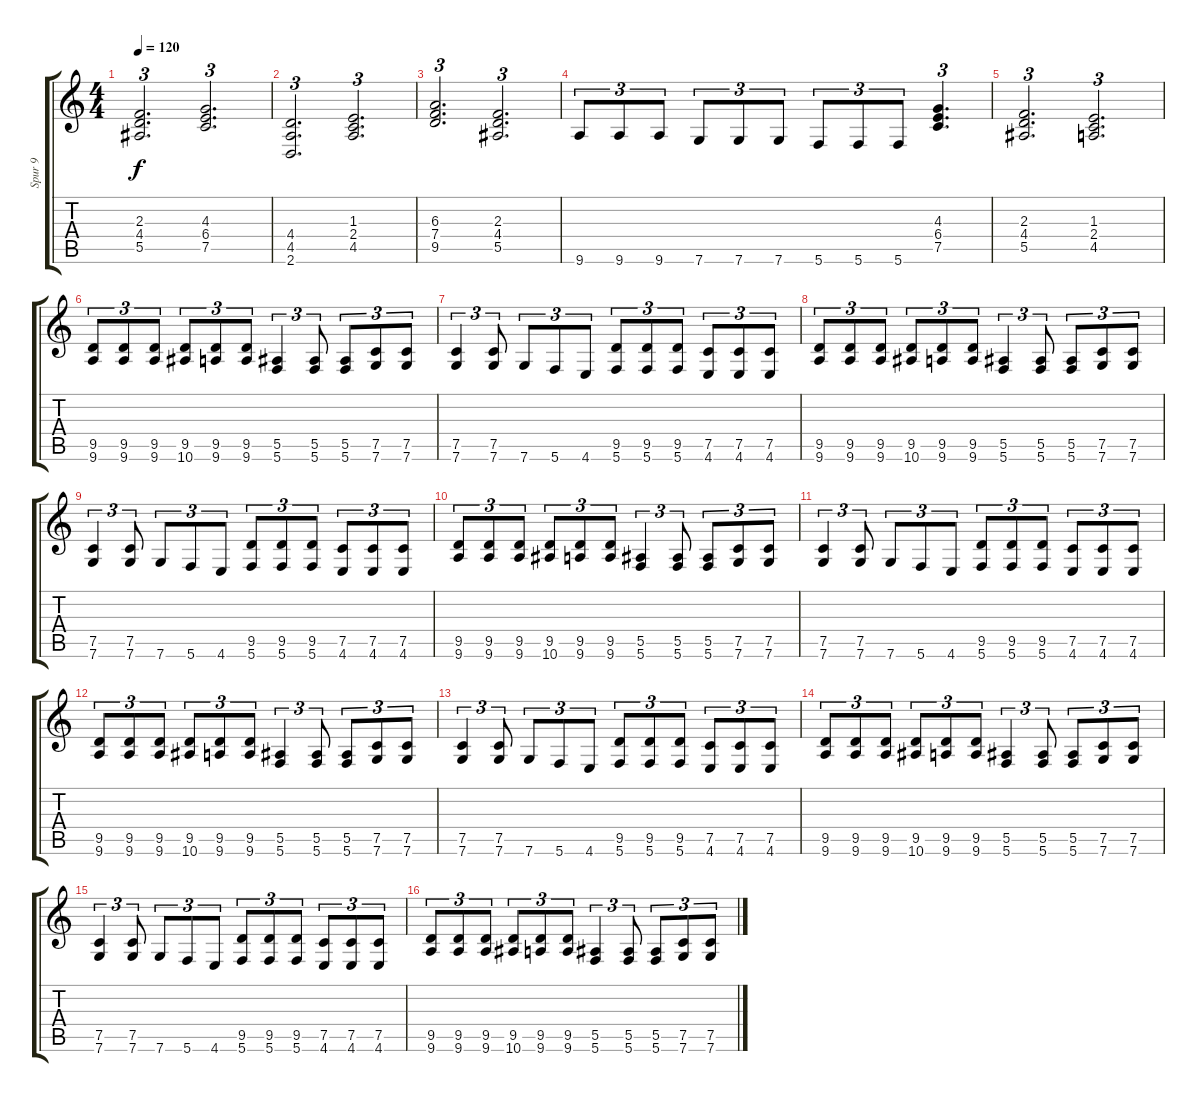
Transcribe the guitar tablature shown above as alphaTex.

\track ("Spur 9" "Spur 9") {instrument distortionguitar}
\staff {score tabs}
\tuning (C4 G3 Eb3 Bb2 F2 C2) {hide}
\ts (4 4)
\tempo 120
\clef g2
\ks c
(2.3 4.4 5.5).2{d tu (3 2) dy f} (4.3 6.4 7.5).2{d tu (3 2)} |
(4.4 4.5 2.6).2{d tu (3 2)} (1.3 2.4 4.5).2{d tu (3 2)} |
(6.3 7.4 9.5).2{d tu (3 2)} (2.3 4.4 5.5).2{d tu (3 2)} |
9.6.8{tu (3 2)} 9.6.8{tu (3 2)} 9.6.8{tu (3 2)} 7.6.8{tu (3 2)} 7.6.8{tu (3 2)} 7.6.8{tu (3 2)} 5.6.8{tu (3 2)} 5.6.8{tu (3 2)} 5.6.8{tu (3 2)} (4.3 6.4 7.5).4{d tu (3 2)} |
(2.3 4.4 5.5).2{d tu (3 2)} (1.3 2.4 4.5).2{d tu (3 2)} |
(9.5 9.6).8{tu (3 2)} (9.5 9.6).8{tu (3 2)} (9.5 9.6).8{tu (3 2)} (9.5 10.6).8{tu (3 2)} (9.5 9.6).8{tu (3 2)} (9.5 9.6).8{tu (3 2)} (5.5 5.6).4{tu (3 2)} (5.5 5.6).8{tu (3 2)} (5.5 5.6).8{tu (3 2)} (7.5 7.6).8{tu (3 2)} (7.5 7.6).8{tu (3 2)} |
(7.5 7.6).4{tu (3 2)} (7.5 7.6).8{tu (3 2)} 7.6.8{tu (3 2)} 5.6.8{tu (3 2)} 4.6.8{tu (3 2)} (9.5 5.6).8{tu (3 2)} (9.5 5.6).8{tu (3 2)} (9.5 5.6).8{tu (3 2)} (7.5 4.6).8{tu (3 2)} (7.5 4.6).8{tu (3 2)} (7.5 4.6).8{tu (3 2)} |
(9.5 9.6).8{tu (3 2)} (9.5 9.6).8{tu (3 2)} (9.5 9.6).8{tu (3 2)} (9.5 10.6).8{tu (3 2)} (9.5 9.6).8{tu (3 2)} (9.5 9.6).8{tu (3 2)} (5.5 5.6).4{tu (3 2)} (5.5 5.6).8{tu (3 2)} (5.5 5.6).8{tu (3 2)} (7.5 7.6).8{tu (3 2)} (7.5 7.6).8{tu (3 2)} |
(7.5 7.6).4{tu (3 2)} (7.5 7.6).8{tu (3 2)} 7.6.8{tu (3 2)} 5.6.8{tu (3 2)} 4.6.8{tu (3 2)} (9.5 5.6).8{tu (3 2)} (9.5 5.6).8{tu (3 2)} (9.5 5.6).8{tu (3 2)} (7.5 4.6).8{tu (3 2)} (7.5 4.6).8{tu (3 2)} (7.5 4.6).8{tu (3 2)} |
(9.5 9.6).8{tu (3 2)} (9.5 9.6).8{tu (3 2)} (9.5 9.6).8{tu (3 2)} (9.5 10.6).8{tu (3 2)} (9.5 9.6).8{tu (3 2)} (9.5 9.6).8{tu (3 2)} (5.5 5.6).4{tu (3 2)} (5.5 5.6).8{tu (3 2)} (5.5 5.6).8{tu (3 2)} (7.5 7.6).8{tu (3 2)} (7.5 7.6).8{tu (3 2)} |
(7.5 7.6).4{tu (3 2)} (7.5 7.6).8{tu (3 2)} 7.6.8{tu (3 2)} 5.6.8{tu (3 2)} 4.6.8{tu (3 2)} (9.5 5.6).8{tu (3 2)} (9.5 5.6).8{tu (3 2)} (9.5 5.6).8{tu (3 2)} (7.5 4.6).8{tu (3 2)} (7.5 4.6).8{tu (3 2)} (7.5 4.6).8{tu (3 2)} |
(9.5 9.6).8{tu (3 2)} (9.5 9.6).8{tu (3 2)} (9.5 9.6).8{tu (3 2)} (9.5 10.6).8{tu (3 2)} (9.5 9.6).8{tu (3 2)} (9.5 9.6).8{tu (3 2)} (5.5 5.6).4{tu (3 2)} (5.5 5.6).8{tu (3 2)} (5.5 5.6).8{tu (3 2)} (7.5 7.6).8{tu (3 2)} (7.5 7.6).8{tu (3 2)} |
(7.5 7.6).4{tu (3 2)} (7.5 7.6).8{tu (3 2)} 7.6.8{tu (3 2)} 5.6.8{tu (3 2)} 4.6.8{tu (3 2)} (9.5 5.6).8{tu (3 2)} (9.5 5.6).8{tu (3 2)} (9.5 5.6).8{tu (3 2)} (7.5 4.6).8{tu (3 2)} (7.5 4.6).8{tu (3 2)} (7.5 4.6).8{tu (3 2)} |
(9.5 9.6).8{tu (3 2)} (9.5 9.6).8{tu (3 2)} (9.5 9.6).8{tu (3 2)} (9.5 10.6).8{tu (3 2)} (9.5 9.6).8{tu (3 2)} (9.5 9.6).8{tu (3 2)} (5.5 5.6).4{tu (3 2)} (5.5 5.6).8{tu (3 2)} (5.5 5.6).8{tu (3 2)} (7.5 7.6).8{tu (3 2)} (7.5 7.6).8{tu (3 2)} |
(7.5 7.6).4{tu (3 2)} (7.5 7.6).8{tu (3 2)} 7.6.8{tu (3 2)} 5.6.8{tu (3 2)} 4.6.8{tu (3 2)} (9.5 5.6).8{tu (3 2)} (9.5 5.6).8{tu (3 2)} (9.5 5.6).8{tu (3 2)} (7.5 4.6).8{tu (3 2)} (7.5 4.6).8{tu (3 2)} (7.5 4.6).8{tu (3 2)} |
(9.5 9.6).8{tu (3 2)} (9.5 9.6).8{tu (3 2)} (9.5 9.6).8{tu (3 2)} (9.5 10.6).8{tu (3 2)} (9.5 9.6).8{tu (3 2)} (9.5 9.6).8{tu (3 2)} (5.5 5.6).4{tu (3 2)} (5.5 5.6).8{tu (3 2)} (5.5 5.6).8{tu (3 2)} (7.5 7.6).8{tu (3 2)} (7.5 7.6).8{tu (3 2)}
